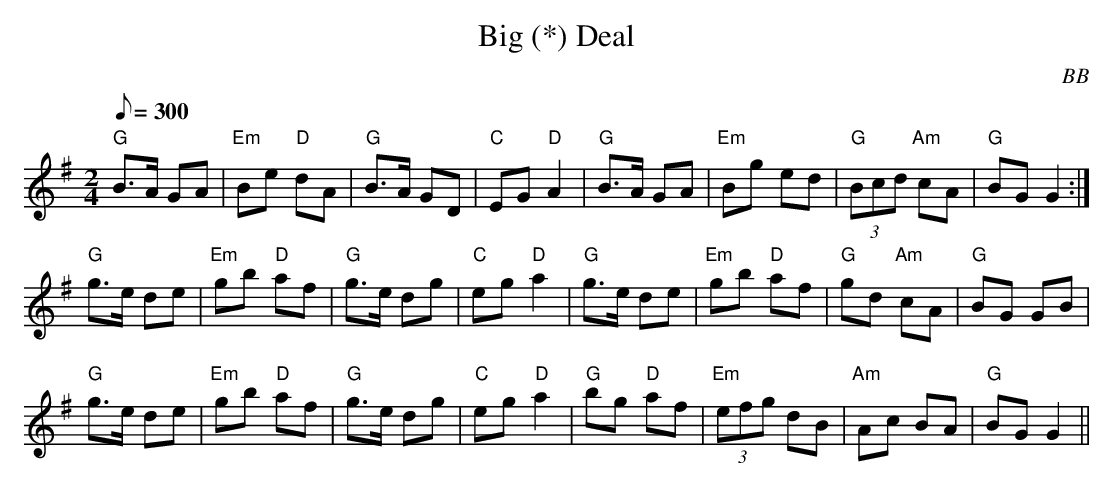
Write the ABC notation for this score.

X:1
T: Big (*) Deal
C: BB
M: 2/4
L: 1/8
Q: 1/8=300
K: G
"G"B>A GA|"Em"Be "D"dA|"G"B>A GD|"C"EG "D"A2|"G"B>A GA|"Em"Bg ed|\
"G"(3Bcd "Am"cA|"G"BG G2 :|
"G"g>e de|"Em"gb "D"af|"G"g>e dg|"C"eg "D"a2|"G"g>e de|"Em"gb "D"af|\
"G"gd "Am"cA | "G"BG GB |
"G"g>e de|"Em"gb "D"af|"G"g>e dg|"C"eg "D"a2|"G"bg "D"af|"Em"(3efg dB|\
"Am"Ac BA |"G"BG G2 ||
